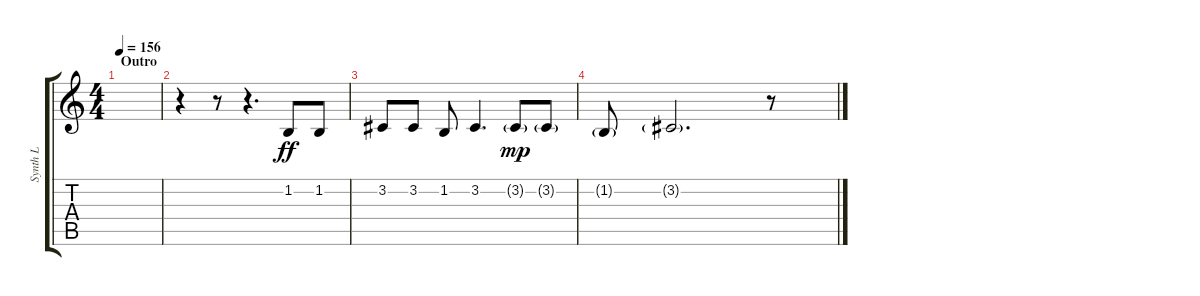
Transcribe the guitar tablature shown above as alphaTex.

\track ("Synth L" "Synth L") {instrument lead2sawtooth}
\staff {score tabs}
\tuning (Eb4 Bb3 Gb3 Db3 Ab2 Eb2) {hide}
\ts (4 4)
\section ("" "Outro")
\tempo 156
\clef g2
\ks c
|
r.4{instrument acousticguitarsteel} r.8 r.4{d} 1.2.8{dy ff} 1.2.8 |
3.2.8 3.2.8 1.2.8 3.2.4{d} 3.2{g}.8{dy mp} 3.2{g}.8 |
1.2{g}.8 3.2{g}.2{d} r.8
